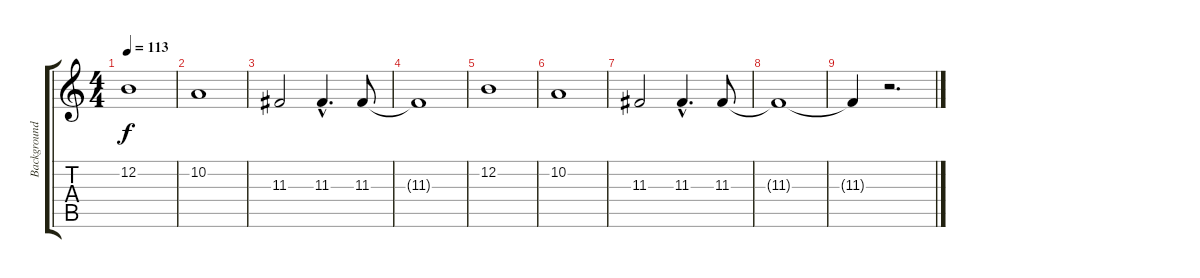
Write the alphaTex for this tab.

\track ("Background Voices" "Background") {instrument stringensemble1}
\staff {score tabs}
\tuning (E4 B3 G3 D3 A2 E2) {hide}
\ts (4 4)
\tempo 113
\clef g2
\ks c
12.2.1{dy f} |
10.2.1 |
11.3.2 11.3{hac}.4{d} 11.3.8 |
11.3{t}.1 |
12.2.1 |
10.2.1 |
11.3.2 11.3{hac}.4{d} 11.3.8 |
11.3{t}.1{volume 7} |
11.3{t}.4 r.2{d}
